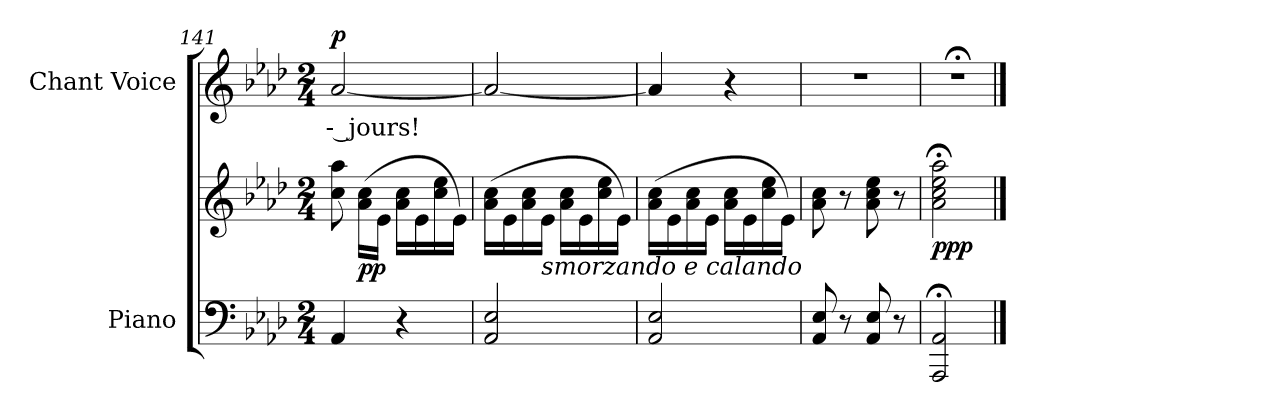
**kern	**kern	**dynam	**kern	**text	**dynam
*part2	*part2	*part2	*part1	*part1	*part1
*staff3	*staff2	*staff2/3	*staff1	*staff1	*staff1
*I"Piano	*	*	*I"Chant Voice	*	*
*I'Pno	*	*	*	*	*
!!LO:LB:g=z
*clefF4	*clefG2	*	*clefG2	*	*
*k[b-e-a-d-]	*k[b-e-a-d-]	*	*k[b-e-a-d-]	*	*
*M2/4	*M2/4	*	*M2/4	*	*
=141	=141	=141	=141	=141	=141
!	!	!	!	!LO:LY:b	!LO:DY:a
4AA-/	8cc\ 8aa-\	.	[2a-/	-- jours!	p
!	!	!LO:DY:b	!	!	!
.	(16a-\ 16cc\LL	pp	.	.	.
.	16e-\JJ	.	.	.	.
4r	16a-\ 16cc\LL	.	.	.	.
.	16e-\	.	.	.	.
.	16cc\ 16ee-\	.	.	.	.
.	16e-\JJ)	.	.	.	.
=142	=142	=142	=142	=142	=142
2AA-/ 2E-/	(16a-\ 16cc\LL	.	2a-/_	.	.
.	16e-\	.	.	.	.
.	16a-\ 16cc\	.	.	.	.
!	!LO:TX:b:i:t=smorzando e calando	!	!	!	!
.	16e-\JJ	.	.	.	.
.	16a-\ 16cc\LL	.	.	.	.
.	16e-\	.	.	.	.
.	16cc\ 16ee-\	.	.	.	.
.	16e-\JJ)	.	.	.	.
=143	=143	=143	=143	=143	=143
2AA-/ 2E-/	(16a-\ 16cc\LL	.	4a-/]	.	.
.	16e-\	.	.	.	.
.	16a-\ 16cc\	.	.	.	.
.	16e-\JJ	.	.	.	.
.	16a-\ 16cc\LL	.	4r	.	.
.	16e-\	.	.	.	.
.	16cc\ 16ee-\	.	.	.	.
.	16e-\JJ)	.	.	.	.
!!LO:LB:g=z
=144	=144	=144	=144	=144	=144
8AA-/ 8E-/	8a-\ 8cc\	.	2r	.	.
8r	8r	.	.	.	.
8AA-/ 8E-/	8a-\ 8cc\ 8ee-\	.	.	.	.
8r	8r	.	.	.	.
=145	=145	=145	=145	=145	=145
!	!	!LO:DY:b	!	!	!
2AAA-/; 2AA-/;	2a-\;< 2cc\;< 2ee-\;< 2aa-\;<	ppp	2r;<	.	.
==	==	==	==	==	==
*-	*-	*-	*-	*-	*-
